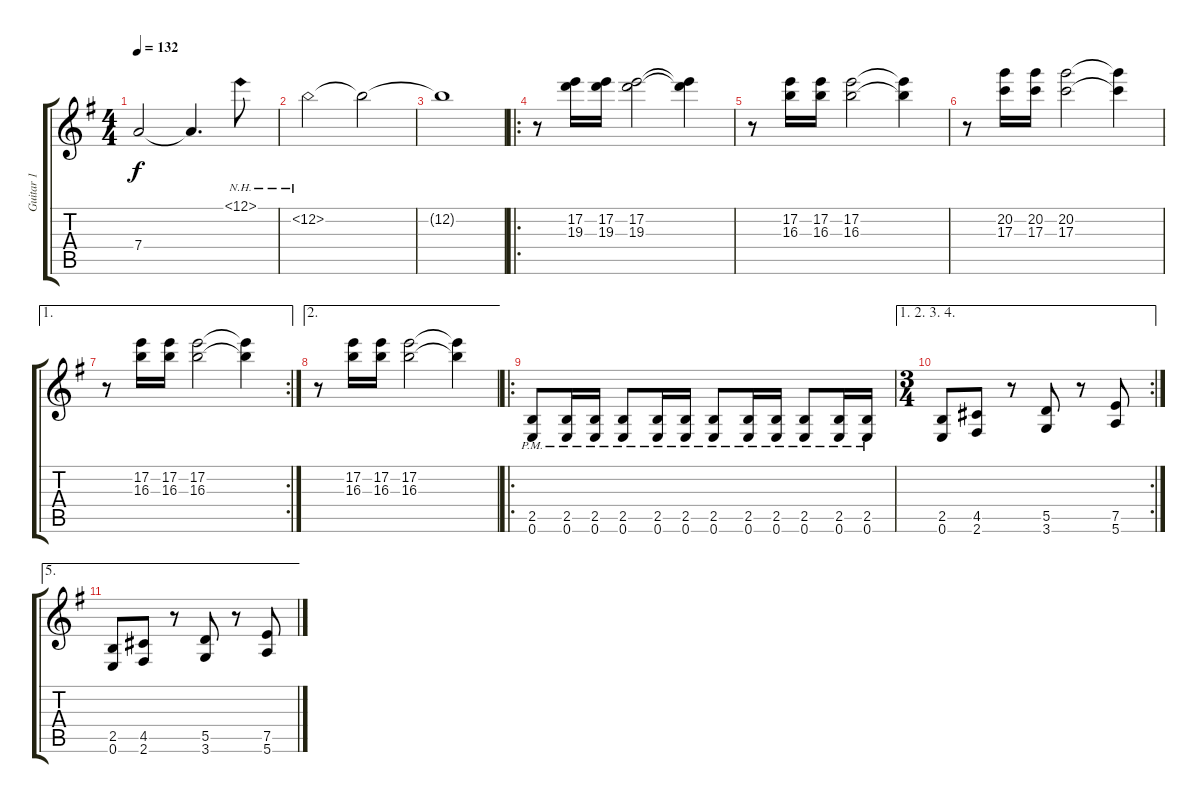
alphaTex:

\track ("Guitar 1" "Guitar 1") {instrument distortionguitar}
\staff {score tabs}
\tuning (E4 B3 G3 D3 A2 E2) {hide}
\ts (4 4)
\tempo 132
\clef g2
\ks g
7.4{t}.2{dy f} 7.4{t}.4{d} 12.1{nh}.8 |
12.2{nh}.2 12.2{t}.2 |
12.2{t}.1 |
\ro
r.8 (17.2 19.3).16 (17.2 19.3).16 (17.2 19.3).2 (17.2{t} 19.3{t}).4 |
r.8 (17.2 16.3).16 (17.2 16.3).16 (17.2 16.3).2 (17.2{t} 16.3{t}).4 |
r.8 (20.2 17.3).16 (20.2 17.3).16 (20.2 17.3).2 (20.2{t} 17.3{t}).4 |
\ae 1
\rc 2
r.8 (17.2 16.3).16 (17.2 16.3).16 (17.2 16.3).2 (17.2{t} 16.3{t}).4 |
\ae 2
r.8 (17.2 16.3).16 (17.2 16.3).16 (17.2 16.3).2 (17.2{t} 16.3{t}).4 |
\ro
(2.5{pm} 0.6{pm}).8 (2.5{pm} 0.6{pm}).16 (2.5{pm} 0.6{pm}).16 (2.5{pm} 0.6{pm}).8 (2.5{pm} 0.6{pm}).16 (2.5{pm} 0.6{pm}).16 (2.5{pm} 0.6{pm}).8 (2.5{pm} 0.6{pm}).16 (2.5{pm} 0.6{pm}).16 (2.5{pm} 0.6{pm}).8 (2.5{pm} 0.6{pm}).16 (2.5{pm} 0.6{pm}).16 |
\ae (1 2 3 4)
\rc 2
\ts (3 4)
(2.5 0.6).8 (4.5 2.6).8 r.8 (5.5 3.6).8 r.8 (7.5 5.6).8 |
\ae 5
(2.5 0.6).8 (4.5 2.6).8 r.8 (5.5 3.6).8 r.8 (7.5 5.6).8
